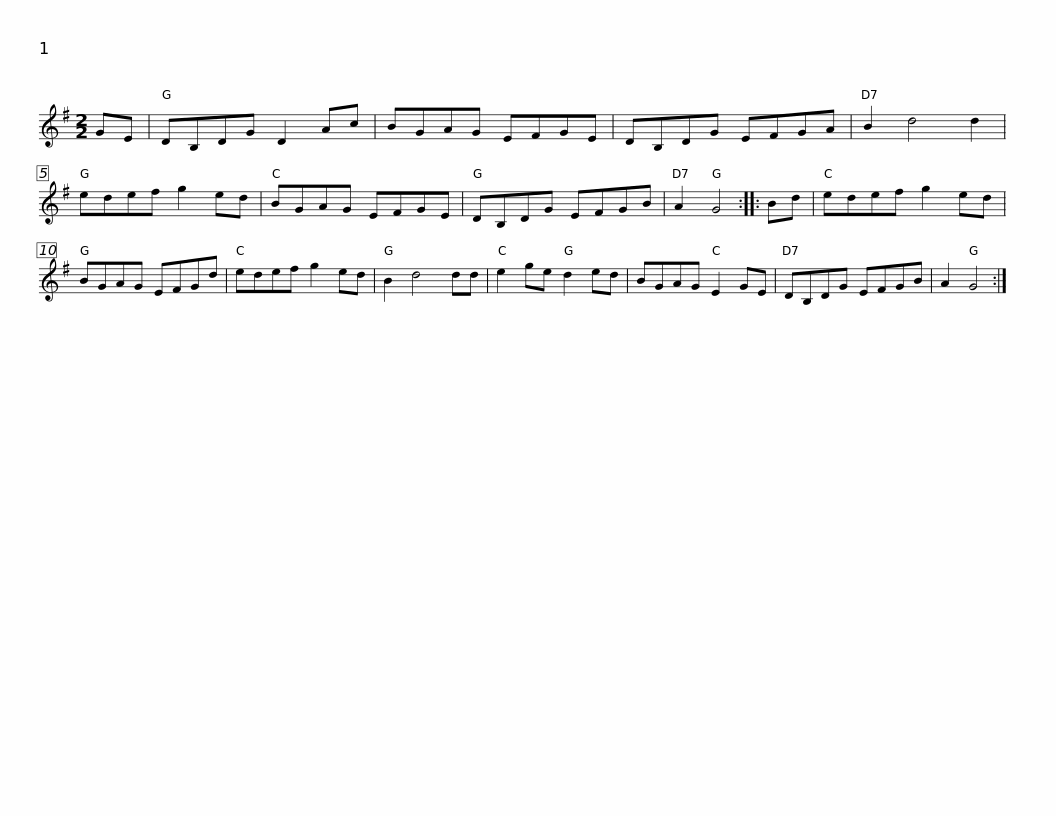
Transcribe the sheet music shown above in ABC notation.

X:1
L:1/8
M:2/2
I:linebreak $
K:G
V:1 treble
V:1
 GE | DB,DG D2 Ac | BGAG EFGE | DB,DG EFGA | B2 d4 d2 | %5
 edef g2 ed | BGAG EFGE |$ DB,DG EFGB | A2 G4 :: Bd | %10
 edef g2 ed | BGAG EFGd | edef g2 ed | B2 d4 dd |$ e2 ge d2 ed | %15
 BGAG E2 GE | DB,DG EFGB | A2 G4 :| %18
